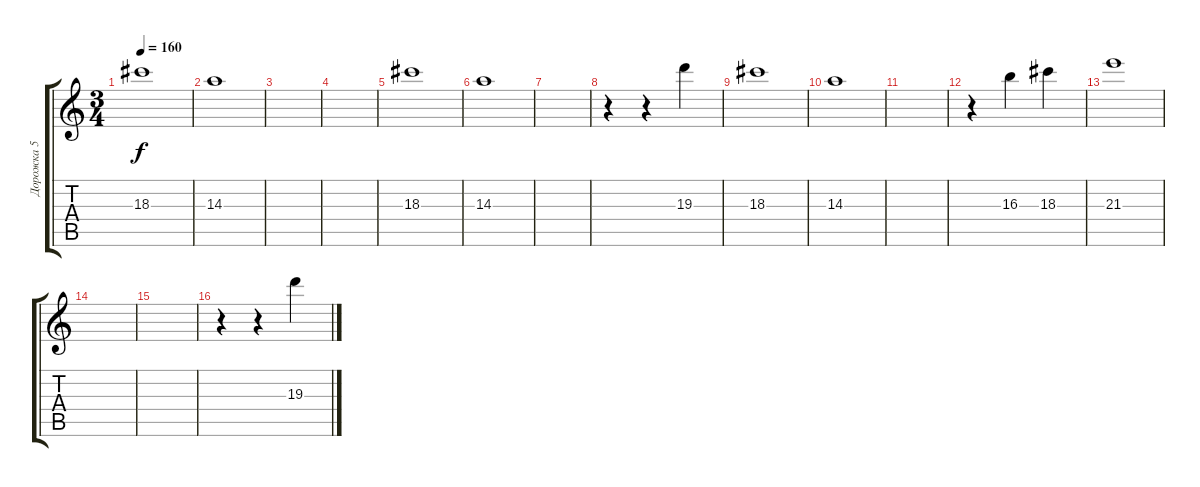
\track ("Дорожка 5" "Дорожка 5") {instrument acousticguitarsteel}
\staff {score tabs}
\tuning (E4 B3 G3 D3 A2 E2) {hide}
\ts (3 4)
\tempo 160
\clef g2
\ks c
18.3.1{dy f} |
14.3.1 |
|
|
18.3.1 |
14.3.1 |
|
r.4 r.4 19.3.4 |
18.3.1 |
14.3.1 |
|
r.4 16.3.4 18.3.4 |
21.3.1 |
|
|
r.4 r.4 19.3.4
